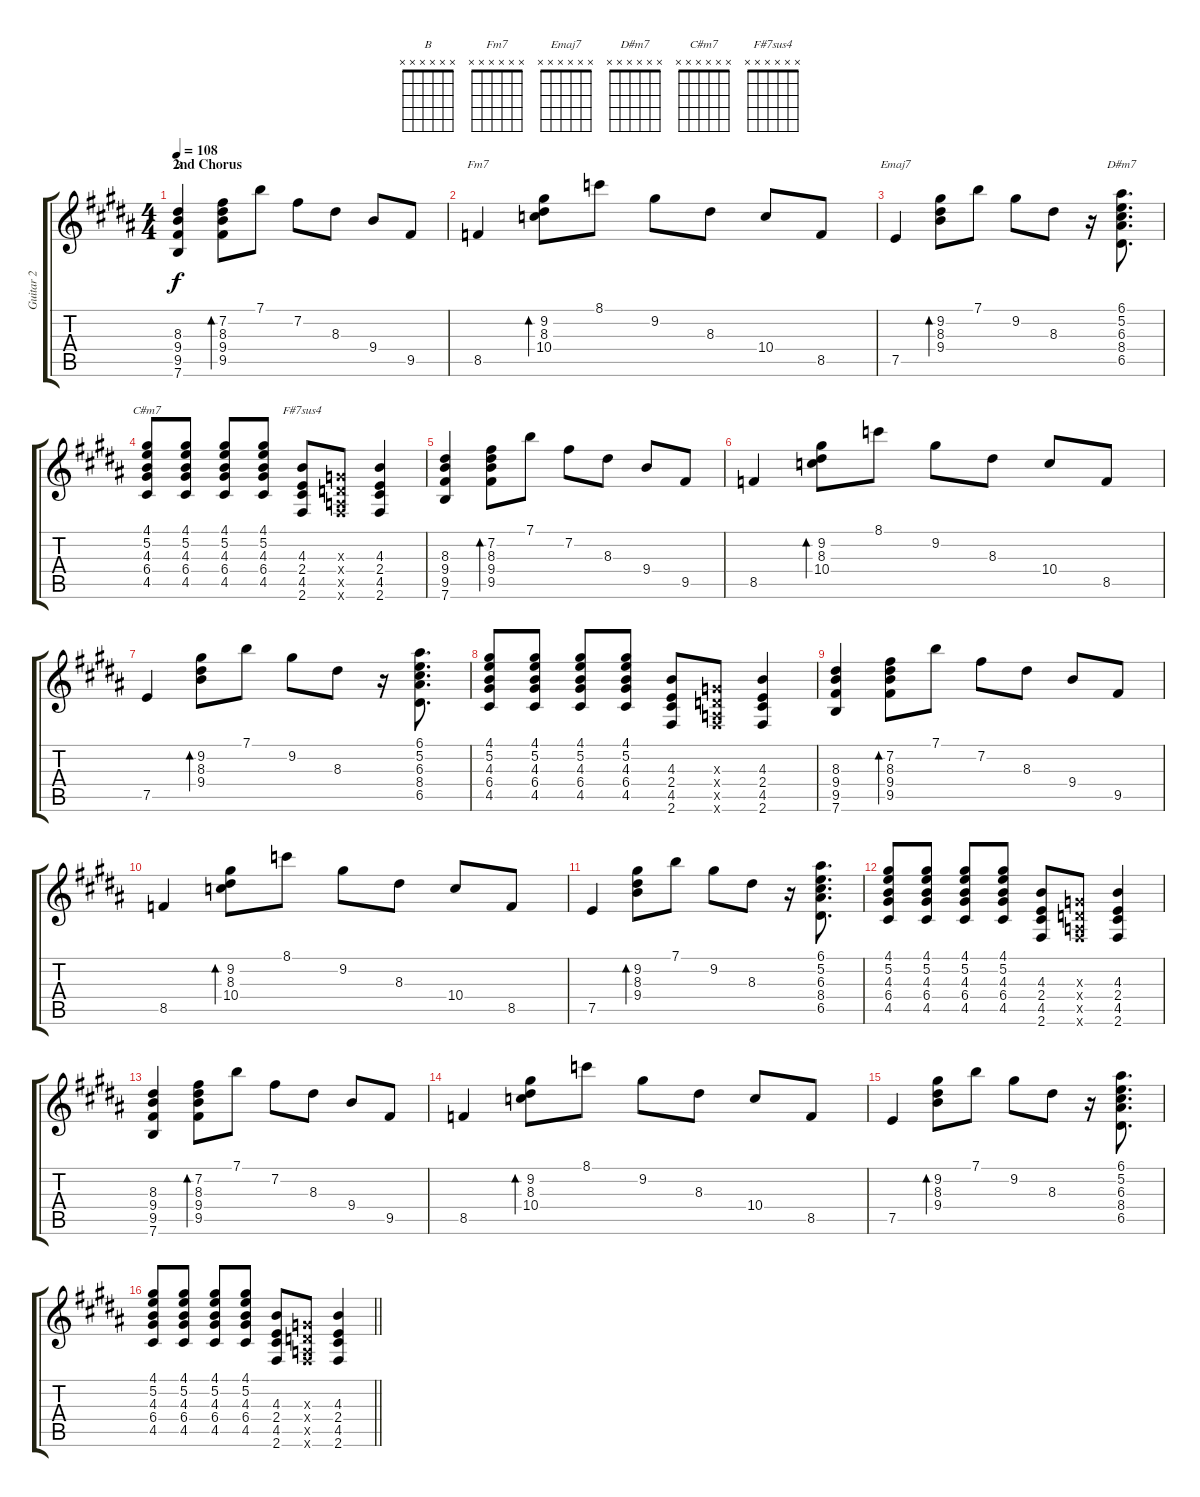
\track ("Guitar 2" "Guitar 2") {instrument electricguitarclean}
\staff {score tabs}
\tuning (E4 B3 G3 D3 A2 E2) {hide}
\chord ("B" x x x x x x)
\chord ("Fm7" x x x x x x)
\chord ("Emaj7" x x x x x x)
\chord ("D#m7" x x x x x x)
\chord ("C#m7" x x x x x x)
\chord ("F#7sus4" x x x x x x)
\ts (4 4)
\section ("" "2nd Chorus")
\tempo 108
\clef g2
\ks b
(8.3 9.4 9.5 7.6).4{ch "B" dy f} (7.2 8.3 9.4 9.5).8{bd 240} 7.1.8 7.2.8 8.3.8 9.4.8 9.5.8 |
8.5.4{ch "Fm7"} (9.2 8.3 10.4).8{bd 240} 8.1.8 9.2.8 8.3.8 10.4.8 8.5.8 |
7.5.4{ch "Emaj7"} (9.2 8.3 9.4).8{bd 240} 7.1.8 9.2.8 8.3.8 r.16 (6.1 5.2 6.3 8.4 6.5).8{d ch "D#m7"} |
(4.1 5.2 4.3 6.4 4.5).8{ch "C#m7"} (4.1 5.2 4.3 6.4 4.5).8 (4.1 5.2 4.3 6.4 4.5).8 (4.1 5.2 4.3 6.4 4.5).8 (4.3 2.4 4.5 2.6).8{ch "F#7sus4"} (0.3{x} 0.4{x} 0.5{x} 2.6{x}).8 (4.3 2.4 4.5 2.6).4 |
(8.3 9.4 9.5 7.6).4 (7.2 8.3 9.4 9.5).8{bd 240} 7.1.8 7.2.8 8.3.8 9.4.8 9.5.8 |
8.5.4 (9.2 8.3 10.4).8{bd 240} 8.1.8 9.2.8 8.3.8 10.4.8 8.5.8 |
7.5.4 (9.2 8.3 9.4).8{bd 240} 7.1.8 9.2.8 8.3.8 r.16 (6.1 5.2 6.3 8.4 6.5).8{d} |
(4.1 5.2 4.3 6.4 4.5).8 (4.1 5.2 4.3 6.4 4.5).8 (4.1 5.2 4.3 6.4 4.5).8 (4.1 5.2 4.3 6.4 4.5).8 (4.3 2.4 4.5 2.6).8 (0.3{x} 0.4{x} 0.5{x} 2.6{x}).8 (4.3 2.4 4.5 2.6).4 |
(8.3 9.4 9.5 7.6).4 (7.2 8.3 9.4 9.5).8{bd 240} 7.1.8 7.2.8 8.3.8 9.4.8 9.5.8 |
8.5.4 (9.2 8.3 10.4).8{bd 240} 8.1.8 9.2.8 8.3.8 10.4.8 8.5.8 |
7.5.4 (9.2 8.3 9.4).8{bd 240} 7.1.8 9.2.8 8.3.8 r.16 (6.1 5.2 6.3 8.4 6.5).8{d} |
(4.1 5.2 4.3 6.4 4.5).8 (4.1 5.2 4.3 6.4 4.5).8 (4.1 5.2 4.3 6.4 4.5).8 (4.1 5.2 4.3 6.4 4.5).8 (4.3 2.4 4.5 2.6).8 (0.3{x} 0.4{x} 0.5{x} 2.6{x}).8 (4.3 2.4 4.5 2.6).4 |
(8.3 9.4 9.5 7.6).4 (7.2 8.3 9.4 9.5).8{bd 240} 7.1.8 7.2.8 8.3.8 9.4.8 9.5.8 |
8.5.4 (9.2 8.3 10.4).8{bd 240} 8.1.8 9.2.8 8.3.8 10.4.8 8.5.8 |
7.5.4 (9.2 8.3 9.4).8{bd 240} 7.1.8 9.2.8 8.3.8 r.16 (6.1 5.2 6.3 8.4 6.5).8{d} |
\barLineRight lightlight
(4.1 5.2 4.3 6.4 4.5).8 (4.1 5.2 4.3 6.4 4.5).8 (4.1 5.2 4.3 6.4 4.5).8 (4.1 5.2 4.3 6.4 4.5).8 (4.3 2.4 4.5 2.6).8 (0.3{x} 0.4{x} 0.5{x} 2.6{x}).8 (4.3 2.4 4.5 2.6).4
